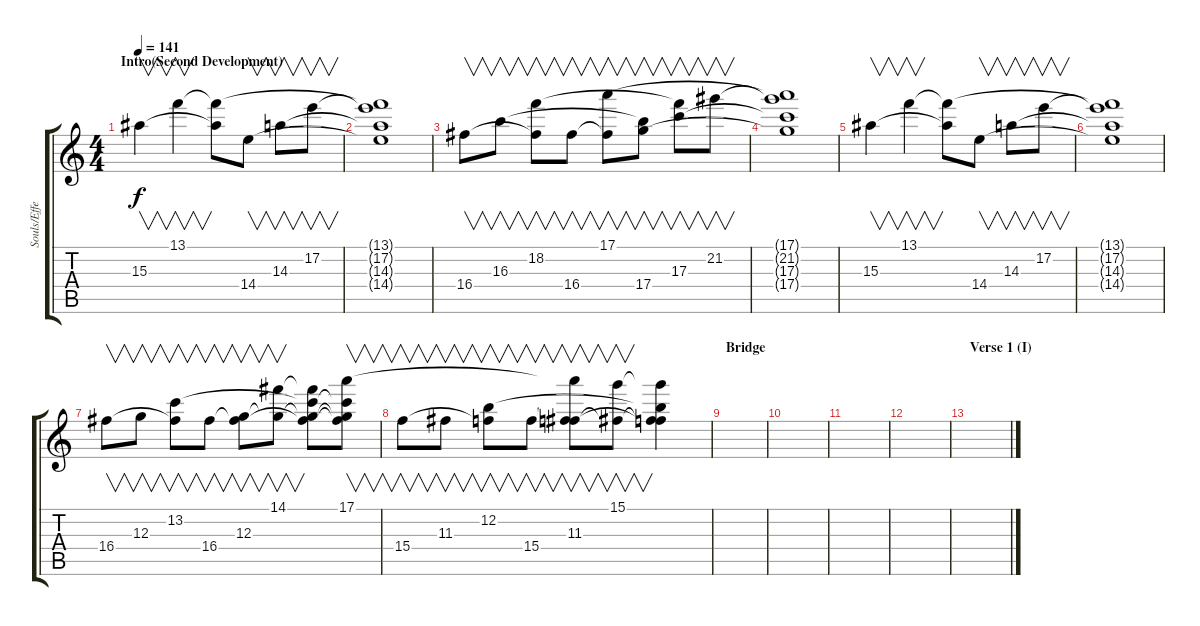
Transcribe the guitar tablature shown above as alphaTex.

\track ("Souls/Effect Track" "Souls/Effe") {instrument guitarharmonics}
\staff {score tabs}
\tuning (E4 B3 G3 D3 A2 E2) {hide}
\ts (4 4)
\section ("" "Intro(Second Development)")
\tempo 141
\clef g2
\ks c
15.3.4{v dy f} 13.1.4{v} (13.1{t} 15.3{t}).8 14.4.8{v} 14.3.8{v} 17.2.8{v} |
(13.1{t} 17.2{t} 14.3{t} 14.4{t}).1 |
16.4.8{v} 16.3.8{v} (18.2 16.4{t}).8{v} 16.4.8{v} (17.1 16.4{t}).8{v} (16.3{t} 17.4).8{v} (18.2{t} 17.3).8{v} 21.2.8{v} |
(17.1{t} 21.2{t} 17.3{t} 17.4{t}).1 |
15.3.4{v} 13.1.4{v} (13.1{t} 15.3{t}).8 14.4.8{v} 14.3.8{v} 17.2.8{v} |
(13.1{t} 17.2{t} 14.3{t} 14.4{t}).1 |
16.4.8{v} 12.3.8{v} (13.2 16.4{t}).8{v} 16.4.8{v} (12.3 16.4{t}).8{v} (14.1 12.3{t}).8{v} (14.1{t} 13.2{t} 12.3{t} 16.4{t}).8 (17.1 13.2{t} 12.3{t} 16.4{t}).8{v} |
15.4.8{v} 11.3.8{v} (12.2 15.4{t}).8{v} 15.4.8{v} (17.1{t} 11.3 15.4{t}).8{v} (15.1 11.3{t}).8{v} (15.1{t} 12.2{t} 11.3{t} 15.4{t}).4 |
\section ("" "Bridge")
|
|
|
|
\section ("" "Verse 1 (I)")
